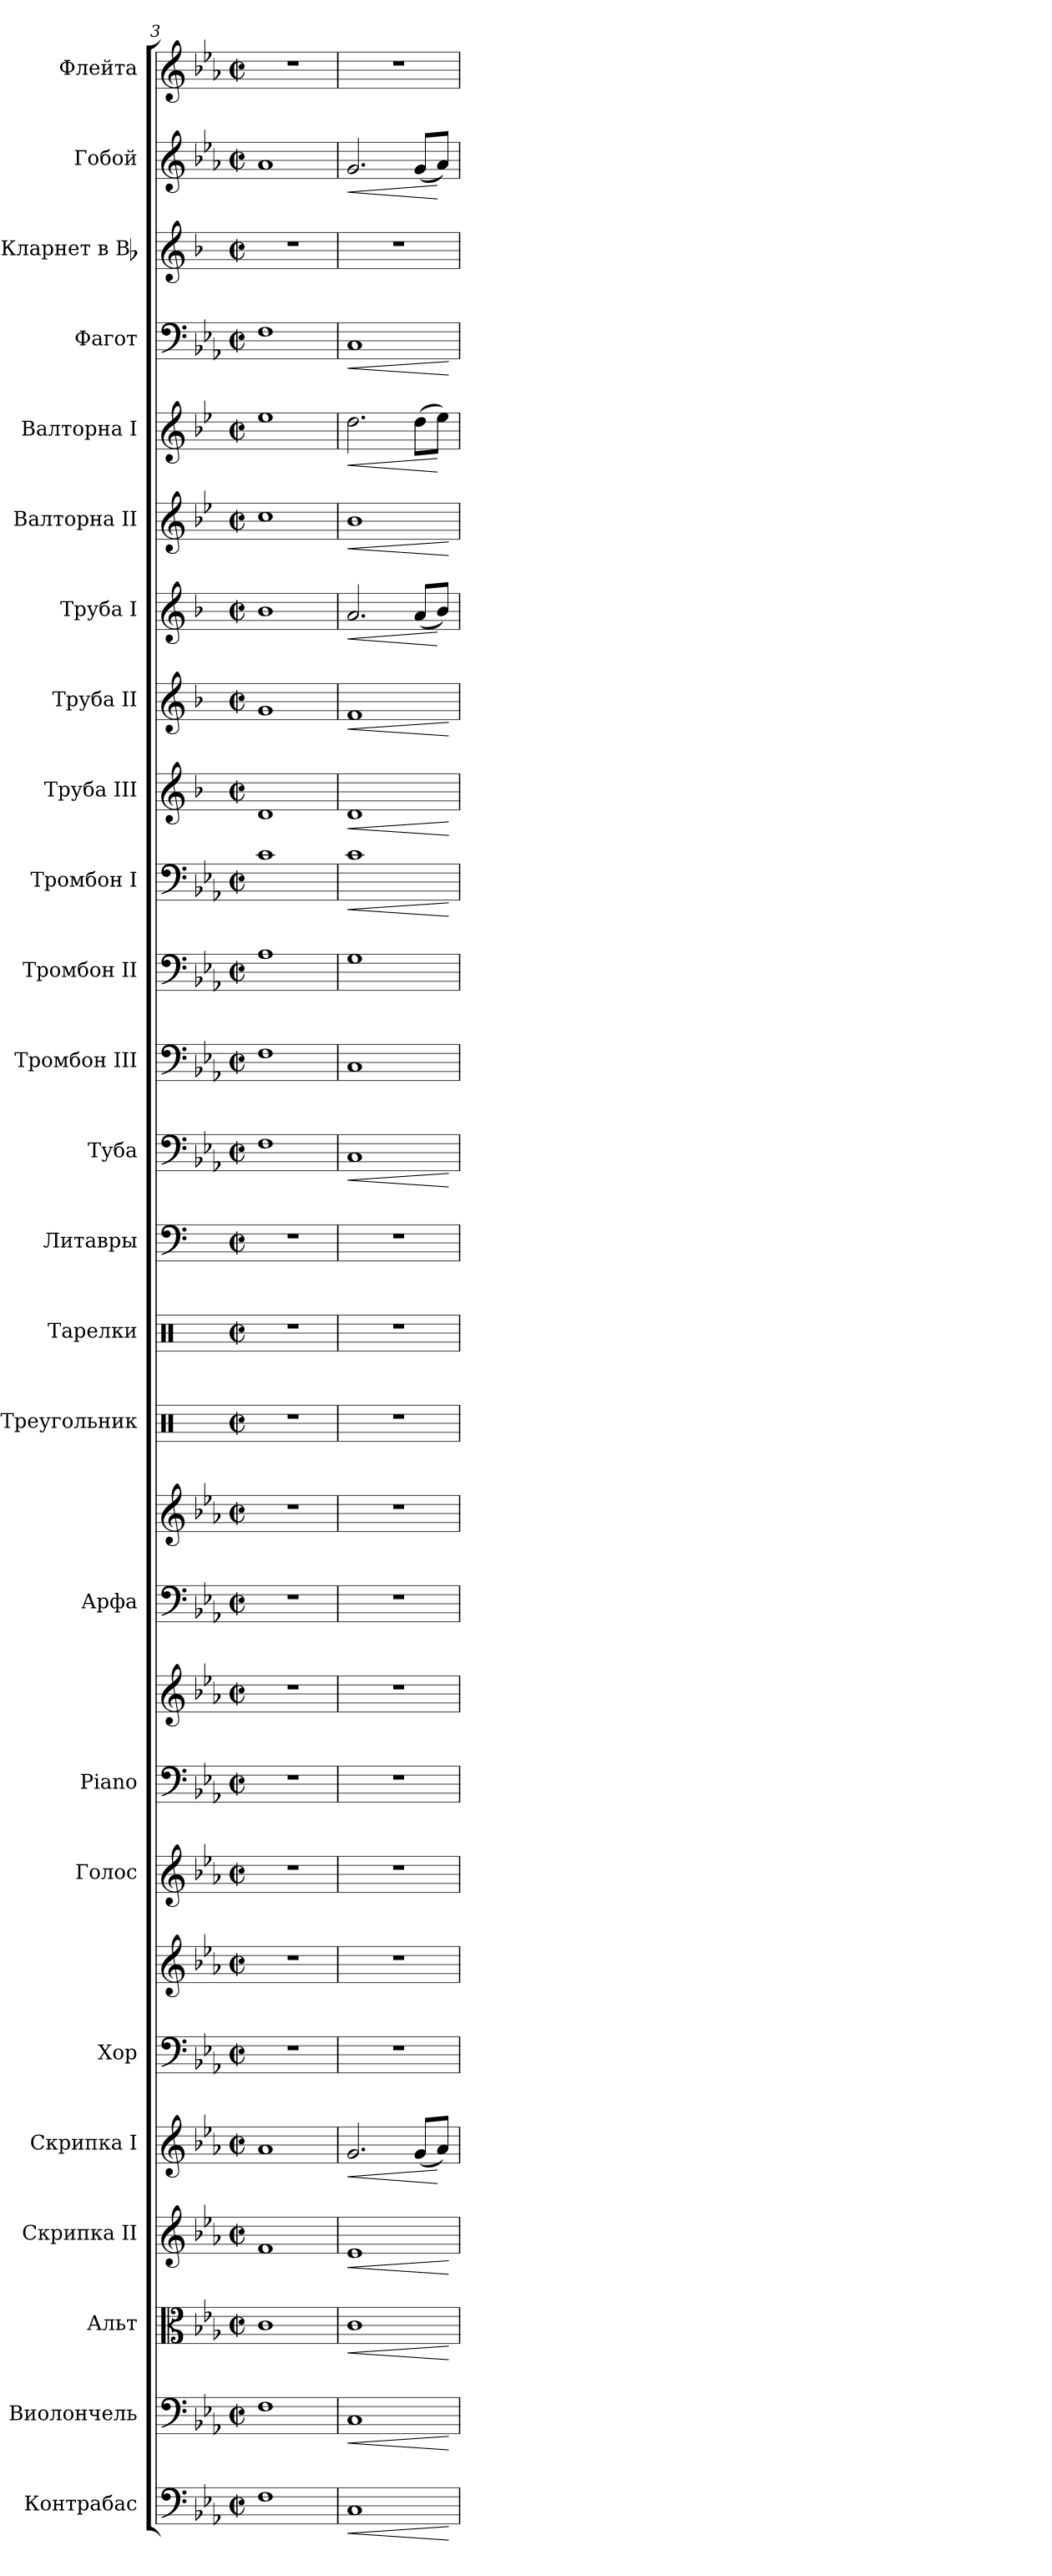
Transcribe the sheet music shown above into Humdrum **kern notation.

**kern	**dynam	**kern	**dynam	**kern	**dynam	**kern	**dynam	**kern	**dynam	**kern	**kern	**kern	**kern	**kern	**kern	**kern	**kern	**kern	**kern	**kern	**dynam	**kern	**kern	**kern	**dynam	**kern	**dynam	**kern	**dynam	**kern	**dynam	**kern	**dynam	**kern	**dynam	**kern	**dynam	**kern	**kern	**dynam	**kern
*part25	*part25	*part24	*part24	*part23	*part23	*part22	*part22	*part21	*part21	*part20	*part20	*part19	*part18	*part18	*part17	*part17	*part16	*part15	*part14	*part13	*part13	*part12	*part11	*part10	*part10	*part9	*part9	*part8	*part8	*part7	*part7	*part6	*part6	*part5	*part5	*part4	*part4	*part3	*part2	*part2	*part1
*staff28	*staff28	*staff27	*staff27	*staff26	*staff26	*staff25	*staff25	*staff24	*staff24	*staff23	*staff22	*staff21	*staff20	*staff19	*staff18	*staff17	*staff16	*staff15	*staff14	*staff13	*staff13	*staff12	*staff11	*staff10	*staff10	*staff9	*staff9	*staff8	*staff8	*staff7	*staff7	*staff6	*staff6	*staff5	*staff5	*staff4	*staff4	*staff3	*staff2	*staff2	*staff1
*I"Контрабас	*	*I"Виолончель	*	*I"Альт	*	*I"Скрипка II	*	*I"Скрипка I	*	*I"Хор	*	*I"Голос	*I"Piano	*	*I"Арфа	*	*I"Треугольник	*I"Тарелки	*I"Литавры	*I"Туба	*	*I"Тромбон III	*I"Тромбон II	*I"Тромбон I	*	*I"Труба III	*	*I"Труба II	*	*I"Труба I	*	*I"Валторна II	*	*I"Валторна I	*	*I"Фагот	*	*I"Кларнет в Bb	*I"Гобой	*	*I"Флейта
*	*	*	*	*	*	*I'Скр. II	*	*I'Скр. I	*	*	*	*	*I'Pno.	*	*	*	*	*	*	*	*	*I'Тромб. III	*I'Тромб. II	*I'Тромб. I	*	*I'Трб. III	*	*I'Трб. II	*	*I'Трб. I	*	*I'Валт. II	*	*I'Валт. I	*	*	*	*	*	*	*
*clefF4	*	*clefF4	*	*clefC3	*	*clefG2	*	*clefG2	*	*clefF4	*clefG2	*clefG2	*clefF4	*clefG2	*clefF4	*clefG2	*clefX	*clefX	*clefF4	*clefF4	*	*clefF4	*clefF4	*clefF4	*	*clefG2	*	*clefG2	*	*clefG2	*	*clefG2	*	*clefG2	*	*clefF4	*	*clefG2	*clefG2	*	*clefG2
*ITrd7c12	*	*	*	*	*	*	*	*	*	*	*	*	*	*	*	*	*	*	*	*	*	*	*	*	*	*ITrd1c2	*	*ITrd1c2	*	*ITrd1c2	*	*ITrd4c7	*	*ITrd4c7	*	*	*	*ITrd1c2	*	*	*
*k[b-e-a-]	*	*k[b-e-a-]	*	*k[b-e-a-]	*	*k[b-e-a-]	*	*k[b-e-a-]	*	*k[b-e-a-]	*k[b-e-a-]	*k[b-e-a-]	*k[b-e-a-]	*k[b-e-a-]	*k[b-e-a-]	*k[b-e-a-]	*k[]	*k[]	*k[]	*k[b-e-a-]	*	*k[b-e-a-]	*k[b-e-a-]	*k[b-e-a-]	*	*k[b-e-a-]	*	*k[b-e-a-]	*	*k[b-e-a-]	*	*k[b-e-a-]	*	*k[b-e-a-]	*	*k[b-e-a-]	*	*k[b-e-a-]	*k[b-e-a-]	*	*k[b-e-a-]
*c:	*	*c:	*	*c:	*	*c:	*	*c:	*	*c:	*c:	*c:	*c:	*c:	*c:	*c:	*C:	*C:	*a:	*c:	*	*c:	*c:	*c:	*	*c:	*	*c:	*	*c:	*	*c:	*	*c:	*	*c:	*	*c:	*c:	*	*c:
*M2/2	*	*M2/2	*	*M2/2	*	*M2/2	*	*M2/2	*	*M2/2	*M2/2	*M2/2	*M2/2	*M2/2	*M2/2	*M2/2	*M2/2	*M2/2	*M2/2	*M2/2	*	*M2/2	*M2/2	*M2/2	*	*M2/2	*	*M2/2	*	*M2/2	*	*M2/2	*	*M2/2	*	*M2/2	*	*M2/2	*M2/2	*	*M2/2
*met(c|)	*	*met(c|)	*	*met(c|)	*	*met(c|)	*	*met(c|)	*	*met(c|)	*met(c|)	*met(c|)	*met(c|)	*met(c|)	*met(c|)	*met(c|)	*met(c|)	*met(c|)	*met(c|)	*met(c|)	*	*met(c|)	*met(c|)	*met(c|)	*	*met(c|)	*	*met(c|)	*	*met(c|)	*	*met(c|)	*	*met(c|)	*	*met(c|)	*	*met(c|)	*met(c|)	*	*met(c|)
=3	=3	=3	=3	=3	=3	=3	=3	=3	=3	=3	=3	=3	=3	=3	=3	=3	=3	=3	=3	=3	=3	=3	=3	=3	=3	=3	=3	=3	=3	=3	=3	=3	=3	=3	=3	=3	=3	=3	=3	=3	=3
1FFi	.	1Fi	.	1ci	.	1fi	.	1a-i	.	1r	1r	1r	1r	1r	1r	1r	1r	1r	1r	1Fi	.	1Fi	1A-i	1ci	.	1ci	.	1fi	.	1a-i	.	1fi	.	1a-i	.	1Fi	.	1r	1a-i	.	1r
=4	=4	=4	=4	=4	=4	=4	=4	=4	=4	=4	=4	=4	=4	=4	=4	=4	=4	=4	=4	=4	=4	=4	=4	=4	=4	=4	=4	=4	=4	=4	=4	=4	=4	=4	=4	=4	=4	=4	=4	=4	=4
!	!LO:HP:b	!	!LO:HP:b	!	!LO:HP:b	!	!LO:HP:b	!	!LO:HP:b	!	!	!	!	!	!	!	!	!	!	!	!LO:HP:b	!	!	!	!LO:HP:b	!	!LO:HP:b	!	!LO:HP:b	!	!LO:HP:b	!	!LO:HP:b	!	!LO:HP:b	!	!LO:HP:b	!	!	!LO:HP:b	!
1CCi	<	1Ci	<	1ci	<	1e-i	<	2.gi/	<	1r	1r	1r	1r	1r	1r	1r	1r	1r	1r	1Ci	<	1Ci	1Gi	1ci	<	1ci	<	1e-i	<	2.gi/	<	1e-i	<	2.gi\	<	1Ci	<	1r	2.gi/	<	1r
.	.	.	.	.	.	.	.	(8gi/L	.	.	.	.	.	.	.	.	.	.	.	.	.	.	.	.	.	.	.	.	.	(8gi/L	.	.	.	(8gi\L	.	.	.	.	(8gi/L	.	.
.	.	.	.	.	.	.	.	8a-i/J)	[	.	.	.	.	.	.	.	.	.	.	.	.	.	.	.	.	.	.	.	.	8a-i/J)	[	.	.	8a-i\J)	[	.	.	.	8a-i/J)	[	.
.	[	.	[	.	[	.	[	.	.	.	.	.	.	.	.	.	.	.	.	.	[	.	.	.	[	.	[	.	[	.	.	.	[	.	.	.	[	.	.	.	.
=	=	=	=	=	=	=	=	=	=	=	=	=	=	=	=	=	=	=	=	=	=	=	=	=	=	=	=	=	=	=	=	=	=	=	=	=	=	=	=	=	=
*-	*-	*-	*-	*-	*-	*-	*-	*-	*-	*-	*-	*-	*-	*-	*-	*-	*-	*-	*-	*-	*-	*-	*-	*-	*-	*-	*-	*-	*-	*-	*-	*-	*-	*-	*-	*-	*-	*-	*-	*-	*-
